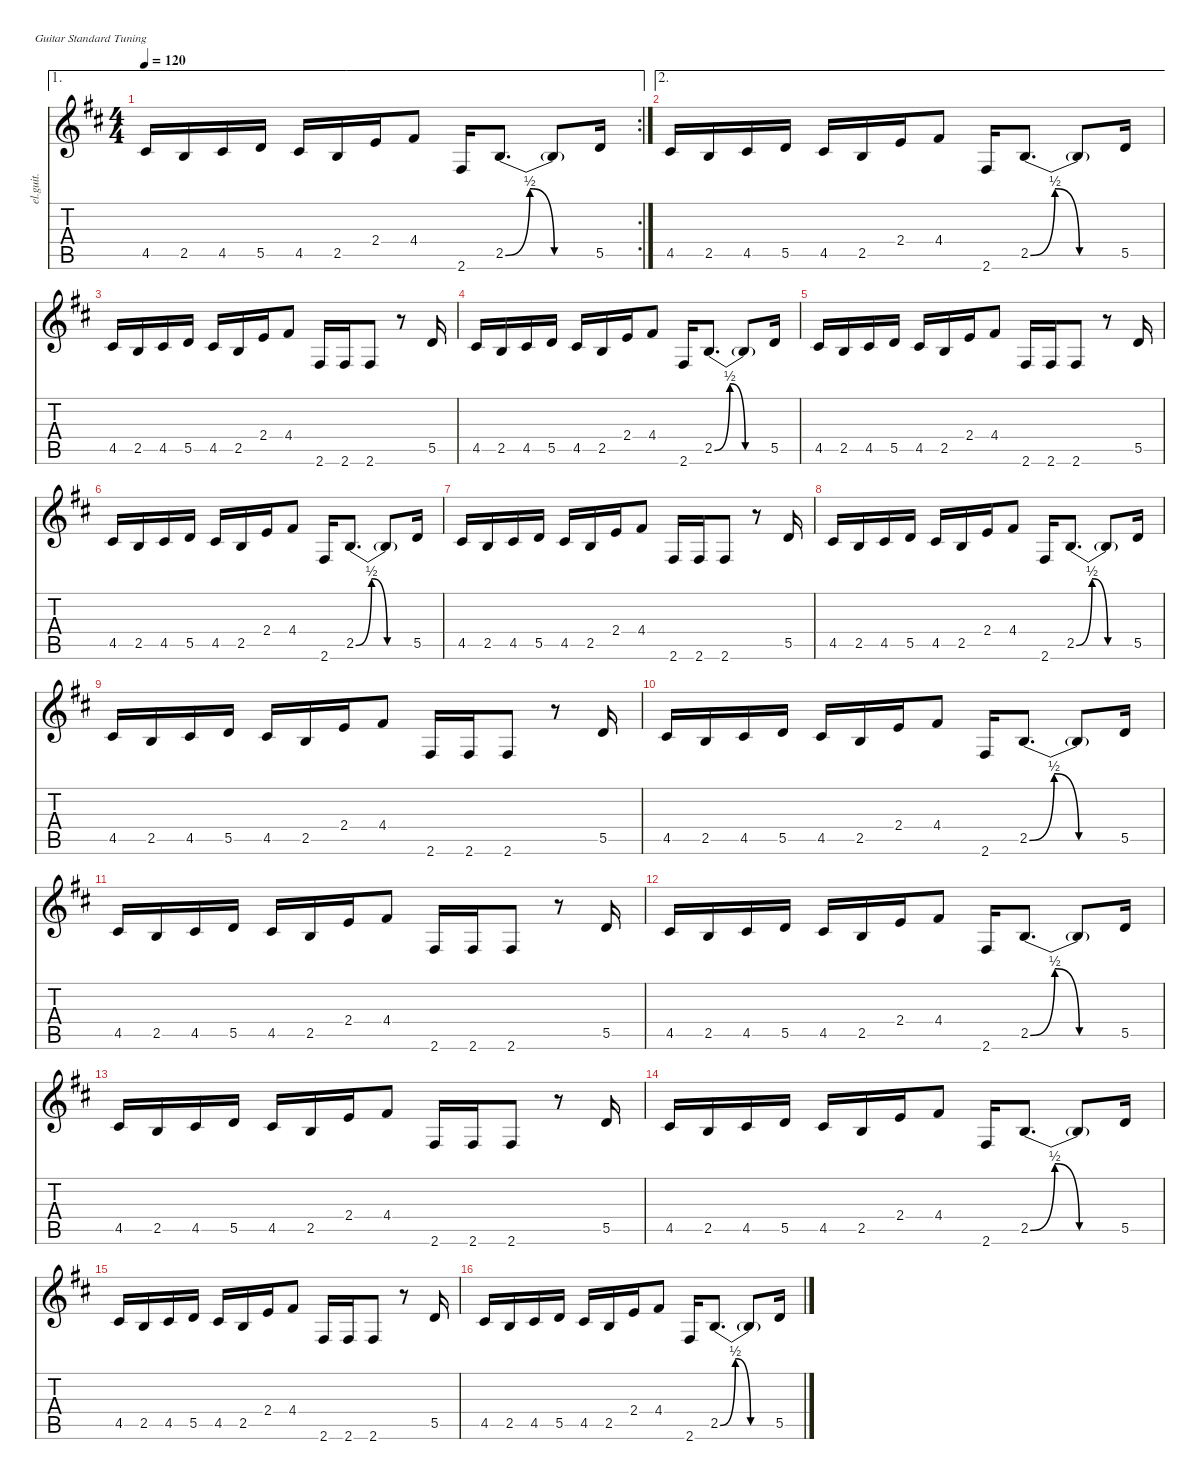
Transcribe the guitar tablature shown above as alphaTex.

\defaultSystemsLayout 4
\hideDynamics
\bracketExtendMode nobrackets
\otherSystemsTrackNameOrientation horizontal
\track ("Guitar 2" "el.guit.") {instrument electricguitarclean}
\staff {score tabs}
\tuning (E4 B3 G3 D3 A2 E2)
\ae 1
\rc 2
\ts (4 4)
\tempo 120
\clef g2
\ks d
4.5{acc #}.16{dy f} 2.5{acc forcenatural}.16 4.5{acc #}.16 5.5{acc forcenatural}.16 4.5{acc #}.16 2.5{acc forcenatural}.16 2.4{acc forcenatural}.16 4.4{acc #}.8 2.6{acc #}.16 2.5{be (bendrelease 0 0 30 2 30 2 60 0) acc forcenatural}.8{d} 2.5{be (hold 0 0 60 0) t acc forcenatural}.8 5.5{acc forcenatural}.16 |
\ae 2
4.5{acc #}.16 2.5{acc forcenatural}.16 4.5{acc #}.16 5.5{acc forcenatural}.16 4.5{acc #}.16 2.5{acc forcenatural}.16 2.4{acc forcenatural}.16 4.4{acc #}.8 2.6{acc #}.16 2.5{be (bendrelease 0 0 30 2 30 2 60 0) acc forcenatural}.8{d} 2.5{be (hold 0 0 60 0) t acc forcenatural}.8 5.5{acc forcenatural}.16 |
4.5{acc #}.16 2.5{acc forcenatural}.16 4.5{acc #}.16 5.5{acc forcenatural}.16 4.5{acc #}.16 2.5{acc forcenatural}.16 2.4{acc forcenatural}.16 4.4{acc #}.8 2.6{acc #}.16 2.6{acc #}.16 2.6{acc #}.8 r.8 5.5{acc forcenatural}.16 |
4.5{acc #}.16 2.5{acc forcenatural}.16 4.5{acc #}.16 5.5{acc forcenatural}.16 4.5{acc #}.16 2.5{acc forcenatural}.16 2.4{acc forcenatural}.16 4.4{acc #}.8 2.6{acc #}.16 2.5{be (bendrelease 0 0 30 2 30 2 60 0) acc forcenatural}.8{d} 2.5{be (hold 0 0 60 0) t acc forcenatural}.8 5.5{acc forcenatural}.16 |
4.5{acc #}.16 2.5{acc forcenatural}.16 4.5{acc #}.16 5.5{acc forcenatural}.16 4.5{acc #}.16 2.5{acc forcenatural}.16 2.4{acc forcenatural}.16 4.4{acc #}.8 2.6{acc #}.16 2.6{acc #}.16 2.6{acc #}.8 r.8 5.5{acc forcenatural}.16 |
4.5{acc #}.16 2.5{acc forcenatural}.16 4.5{acc #}.16 5.5{acc forcenatural}.16 4.5{acc #}.16 2.5{acc forcenatural}.16 2.4{acc forcenatural}.16 4.4{acc #}.8 2.6{acc #}.16 2.5{be (bendrelease 0 0 30 2 30 2 60 0) acc forcenatural}.8{d} 2.5{be (hold 0 0 60 0) t acc forcenatural}.8 5.5{acc forcenatural}.16 |
4.5{acc #}.16 2.5{acc forcenatural}.16 4.5{acc #}.16 5.5{acc forcenatural}.16 4.5{acc #}.16 2.5{acc forcenatural}.16 2.4{acc forcenatural}.16 4.4{acc #}.8 2.6{acc #}.16 2.6{acc #}.16 2.6{acc #}.8 r.8 5.5{acc forcenatural}.16 |
4.5{acc #}.16 2.5{acc forcenatural}.16 4.5{acc #}.16 5.5{acc forcenatural}.16 4.5{acc #}.16 2.5{acc forcenatural}.16 2.4{acc forcenatural}.16 4.4{acc #}.8 2.6{acc #}.16 2.5{be (bendrelease 0 0 30 2 30 2 60 0) acc forcenatural}.8{d} 2.5{be (hold 0 0 60 0) t acc forcenatural}.8 5.5{acc forcenatural}.16 |
4.5{acc #}.16 2.5{acc forcenatural}.16 4.5{acc #}.16 5.5{acc forcenatural}.16 4.5{acc #}.16 2.5{acc forcenatural}.16 2.4{acc forcenatural}.16 4.4{acc #}.8 2.6{acc #}.16 2.6{acc #}.16 2.6{acc #}.8 r.8 5.5{acc forcenatural}.16 |
4.5{acc #}.16 2.5{acc forcenatural}.16 4.5{acc #}.16 5.5{acc forcenatural}.16 4.5{acc #}.16 2.5{acc forcenatural}.16 2.4{acc forcenatural}.16 4.4{acc #}.8 2.6{acc #}.16 2.5{be (bendrelease 0 0 30 2 30 2 60 0) acc forcenatural}.8{d} 2.5{be (hold 0 0 60 0) t acc forcenatural}.8 5.5{acc forcenatural}.16 |
4.5{acc #}.16 2.5{acc forcenatural}.16 4.5{acc #}.16 5.5{acc forcenatural}.16 4.5{acc #}.16 2.5{acc forcenatural}.16 2.4{acc forcenatural}.16 4.4{acc #}.8 2.6{acc #}.16 2.6{acc #}.16 2.6{acc #}.8 r.8 5.5{acc forcenatural}.16 |
4.5{acc #}.16 2.5{acc forcenatural}.16 4.5{acc #}.16 5.5{acc forcenatural}.16 4.5{acc #}.16 2.5{acc forcenatural}.16 2.4{acc forcenatural}.16 4.4{acc #}.8 2.6{acc #}.16 2.5{be (bendrelease 0 0 30 2 30 2 60 0) acc forcenatural}.8{d} 2.5{be (hold 0 0 60 0) t acc forcenatural}.8 5.5{acc forcenatural}.16 |
4.5{acc #}.16 2.5{acc forcenatural}.16 4.5{acc #}.16 5.5{acc forcenatural}.16 4.5{acc #}.16 2.5{acc forcenatural}.16 2.4{acc forcenatural}.16 4.4{acc #}.8 2.6{acc #}.16 2.6{acc #}.16 2.6{acc #}.8 r.8 5.5{acc forcenatural}.16 |
4.5{acc #}.16 2.5{acc forcenatural}.16 4.5{acc #}.16 5.5{acc forcenatural}.16 4.5{acc #}.16 2.5{acc forcenatural}.16 2.4{acc forcenatural}.16 4.4{acc #}.8 2.6{acc #}.16 2.5{be (bendrelease 0 0 30 2 30 2 60 0) acc forcenatural}.8{d} 2.5{be (hold 0 0 60 0) t acc forcenatural}.8 5.5{acc forcenatural}.16 |
4.5{acc #}.16 2.5{acc forcenatural}.16 4.5{acc #}.16 5.5{acc forcenatural}.16 4.5{acc #}.16 2.5{acc forcenatural}.16 2.4{acc forcenatural}.16 4.4{acc #}.8 2.6{acc #}.16 2.6{acc #}.16 2.6{acc #}.8 r.8 5.5{acc forcenatural}.16 |
4.5{acc #}.16 2.5{acc forcenatural}.16 4.5{acc #}.16 5.5{acc forcenatural}.16 4.5{acc #}.16 2.5{acc forcenatural}.16 2.4{acc forcenatural}.16 4.4{acc #}.8 2.6{acc #}.16 2.5{be (bendrelease 0 0 30 2 30 2 60 0) acc forcenatural}.8{d} 2.5{be (hold 0 0 60 0) t acc forcenatural}.8 5.5{acc forcenatural}.16
